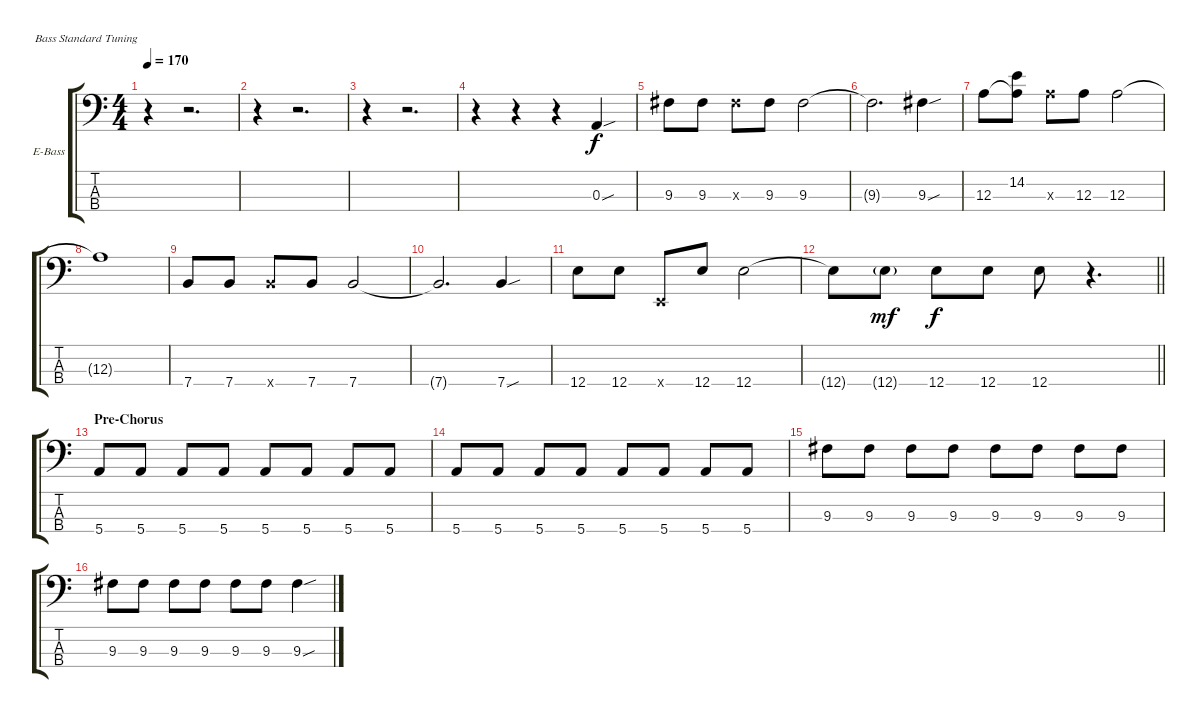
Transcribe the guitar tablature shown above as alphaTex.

\bracketExtendMode groupsimilarinstruments
\firstSystemTrackNameOrientation horizontal
\otherSystemsTrackNameOrientation horizontal
\track ("Bass" "E-Bass") {instrument electricbasspick}
\staff {score tabs}
\tuning (G2 D2 A1 E1)
\ts (4 4)
\tempo 170
\clef f4
\ks c
r.4{dy f} r.2{d} |
r.4 r.2{d} |
r.4 r.2{d} |
r.4 r.4 r.4 0.3{sou}.4 |
9.3.8 9.3.8 9.3{x}.8 9.3.8 9.3.2 |
9.3{t}.2{d} 9.3{sou}.4 |
12.3.8 (14.2 12.3{t}).8 12.3{x}.8 12.3.8 12.3.2 |
12.3{t}.1 |
7.4.8 7.4.8 7.4{x}.8 7.4.8 7.4.2 |
7.4{t}.2{d} 7.4{sou}.4 |
12.4.8 12.4.8 0.4{x}.8 12.4.8 12.4.2 |
\barLineRight lightlight
12.4{t}.8 12.4{g}.8{dy mf} 12.4.8{dy f} 12.4.8 12.4.8 r.4{d} |
\section ("" "Pre-Chorus")
5.4.8 5.4.8 5.4.8 5.4.8 5.4.8 5.4.8 5.4.8 5.4.8 |
5.4.8 5.4.8 5.4.8 5.4.8 5.4.8 5.4.8 5.4.8 5.4.8 |
9.3.8 9.3.8 9.3.8 9.3.8 9.3.8 9.3.8 9.3.8 9.3.8 |
9.3.8 9.3.8 9.3.8 9.3.8 9.3.8 9.3.8 9.3{sou}.4
